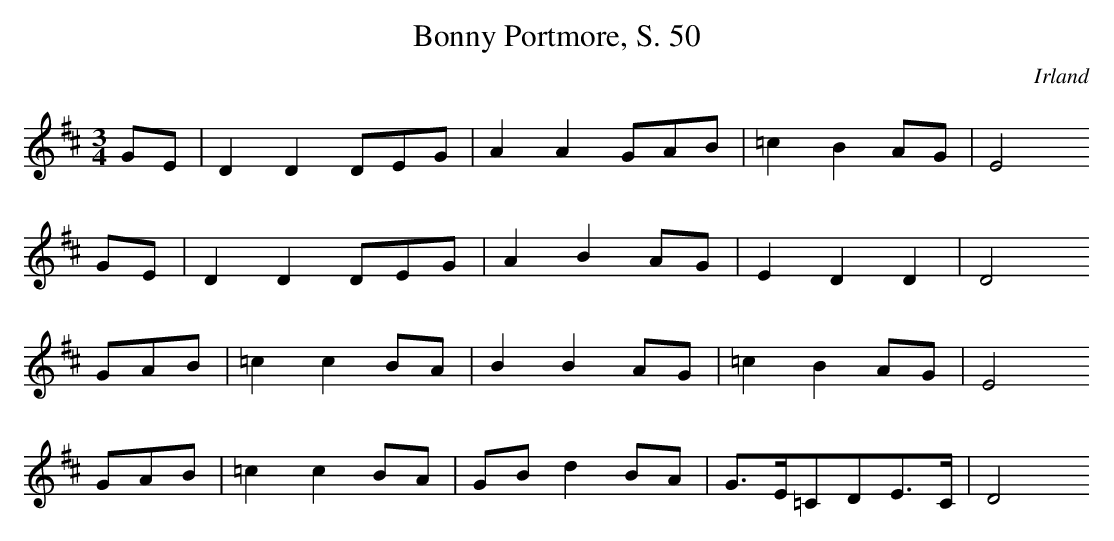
X:1
T: Bonny Portmore, S. 50
O: Irland
M: 3/4
L: 1/16
K: D
G2E2 | D4D4D2E2G2 | A4A4G2A2B2 | =c4B4A2G2 | E8
G2E2 | D4D4D2E2G2 | A4B4A2G2 | E4D4D4 | D8
G2A2B2 | =c4c4B2A2 | B4B4A2G2 | =c4B4A2G2 | E8
G2A2B2 | =c4c4B2A2 | G2B2d4B2A2 | G3E=C2D2E3C | D8
